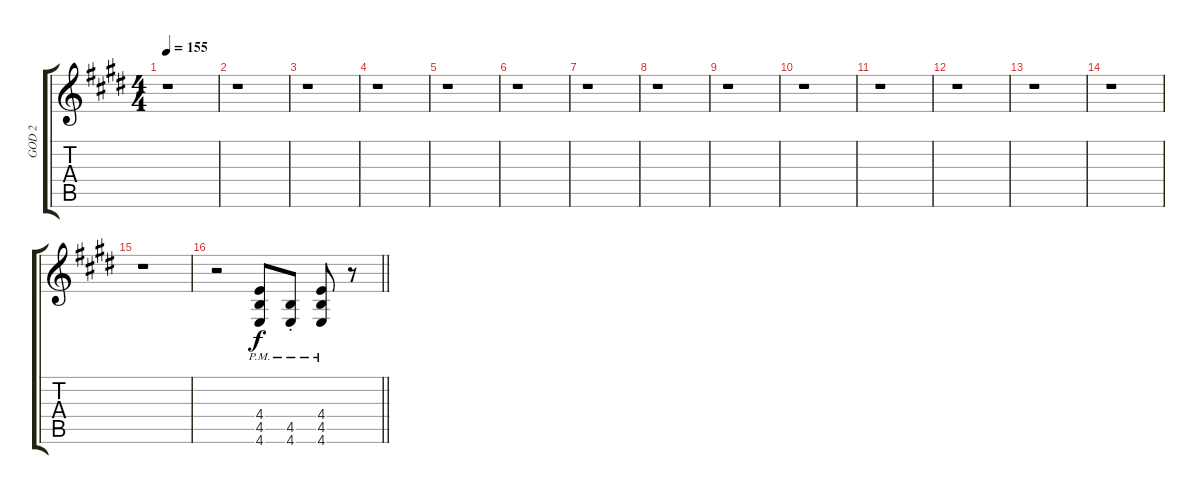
\track ("GOD 2" "GOD 2") {instrument overdrivenguitar}
\staff {score tabs}
\tuning (D4 A3 F3 C3 G2 C2) {hide}
\ts (4 4)
\tempo 155
\clef g2
\ks e
r.1{dy f instrument overdrivenguitar} |
r.1 |
r.1 |
r.1 |
r.1 |
r.1 |
r.1 |
r.1 |
r.1 |
r.1 |
r.1 |
r.1 |
r.1 |
r.1 |
r.1 |
\barLineRight lightlight
r.2 (4.4{pm} 4.5{pm} 4.6{pm}).8 (4.5{pm st} 4.6{pm st}).8 (4.4{pm} 4.5{pm} 4.6{pm}).8 r.8
